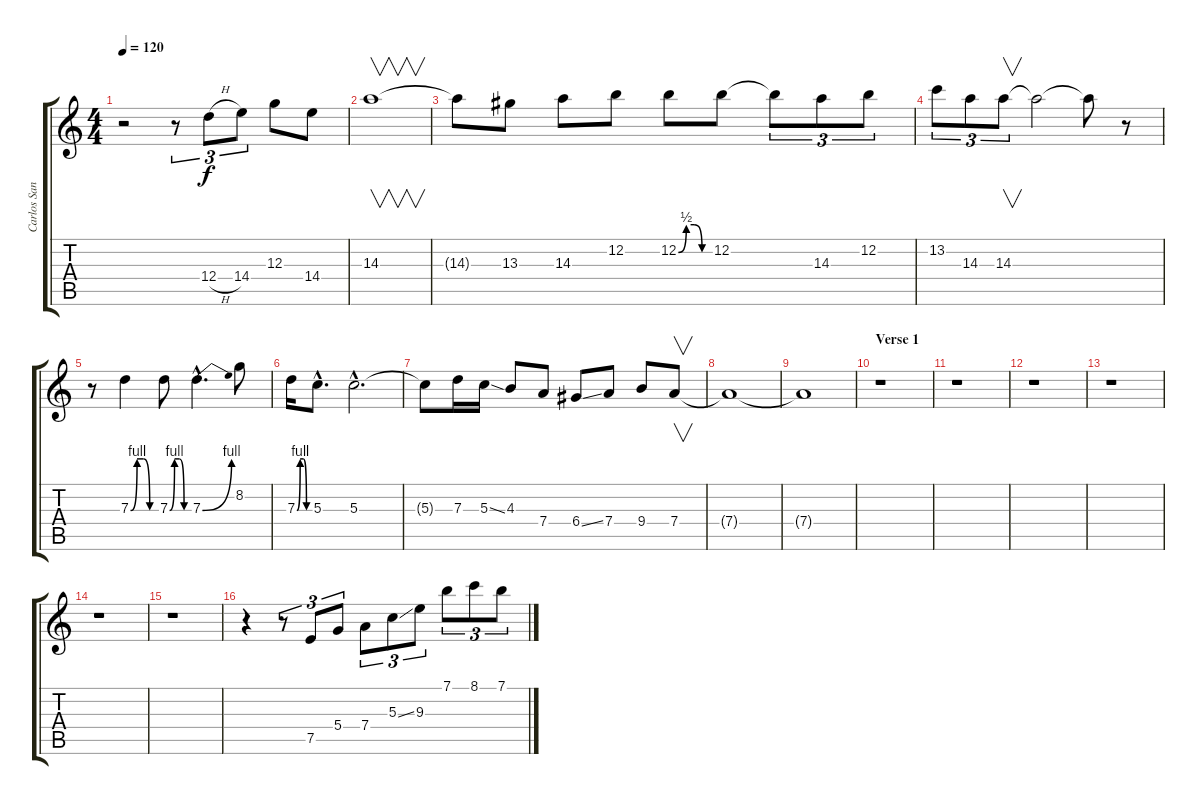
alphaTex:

\track ("Carlos Santana" "Carlos San") {instrument overdrivenguitar}
\staff {score tabs}
\tuning (E4 B3 G3 D3 A2 E2) {hide}
\ts (4 4)
\tempo 120
\clef g2
\ks c
r.2{dy f instrument overdrivenguitar} r.8{tu (3 2)} 12.4{h}.8{tu (3 2)} 14.4.8{tu (3 2)} 12.3.8 14.4.8 |
14.3.1{v} |
14.3{t}.8 13.3.8 14.3.8 12.2.8 12.2{be (custom 0 0 15 2 30 2 45 0 60 0)}.8 12.2.8 12.2{t}.8{tu (3 2)} 14.3.8{tu (3 2)} 12.2.8{tu (3 2)} |
13.2.8{tu (3 2)} 14.3.8{tu (3 2)} 14.3.8{v tu (3 2)} 14.3{t}.2 14.3{t}.8 r.8 |
r.8 7.3{be (custom 0 0 15 4 30 4 45 0 60 0)}.4 7.3{be (custom 0 0 15 4 30 4 45 0 60 0)}.8 7.3{be (bend 0 0 60 4) hac}.4{d} 8.2.8 |
7.3{be (custom 0 0 15 4 30 4 45 0 60 0)}.16 5.3{hac}.8{d} 5.3{hac}.2{d} |
5.3{t}.8 7.3.16 5.3{ss}.16 4.3.8 7.4.8 6.4{ss}.8 7.4.8 9.4.8 7.4.8{v} |
7.4{t}.1 |
7.4{t}.1 |
\section ("" "Verse 1")
r.1 |
r.1 |
r.1 |
r.1 |
r.1 |
r.1 |
r.4 r.8{tu (3 2)} 7.5.8{tu (3 2)} 5.4.8{tu (3 2)} 7.4.8{tu (3 2)} 5.3{ss}.8{tu (3 2)} 9.3.8{tu (3 2)} 7.1.8{tu (3 2)} 8.1.8{tu (3 2)} 7.1.8{tu (3 2)}
